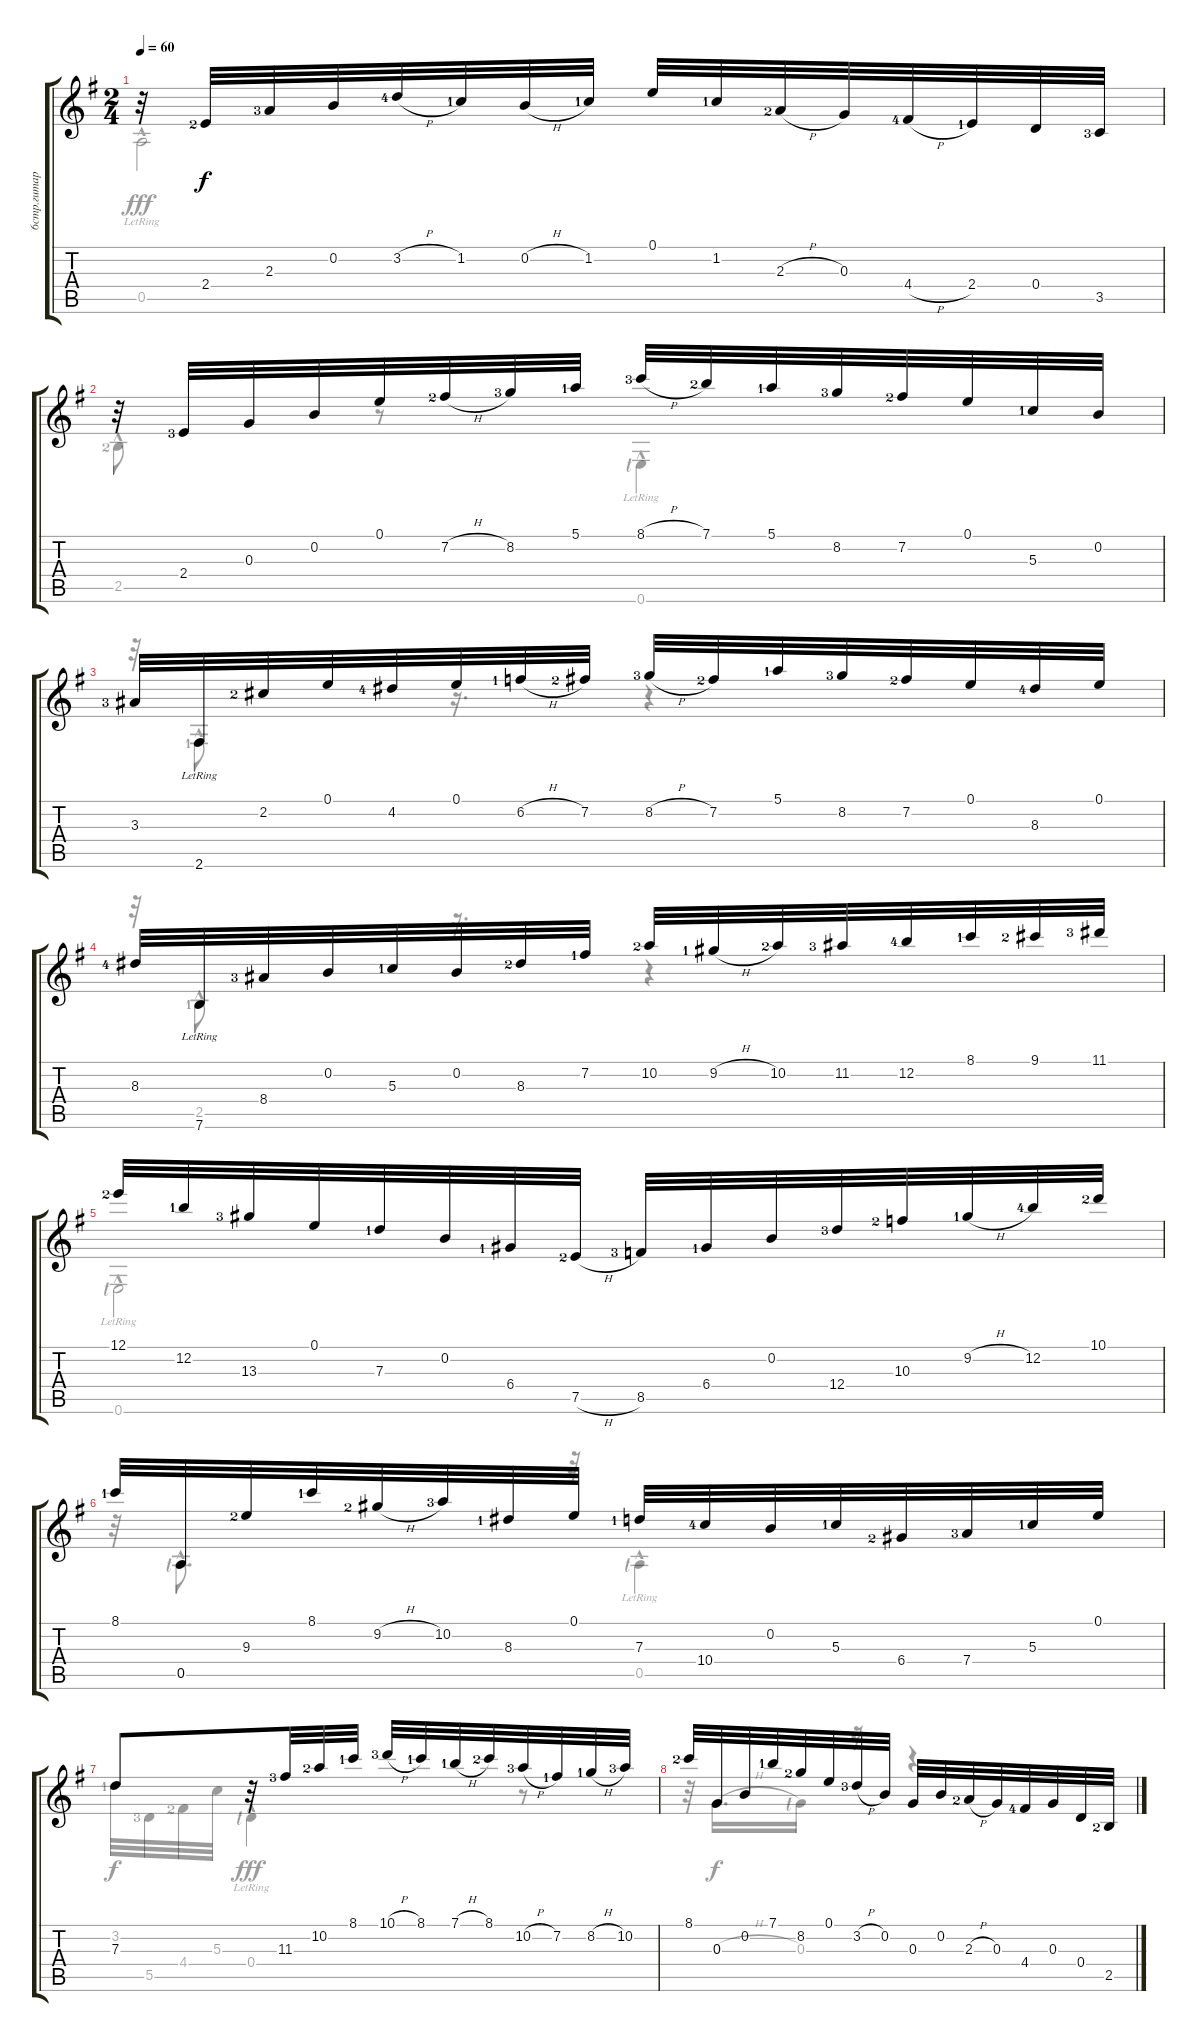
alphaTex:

\track ("6стр.гитара" "6стр.гитар") {instrument acousticguitarnylon}
\staff {score tabs}
\tuning (E4 B3 G3 D3 A2 E2) {hide}
\voice
\ts (2 4)
\tempo 60
\clef g2
\ks eminor
r.32{dy f} 2.4{lf 3}.32 2.3{lf 4}.32 0.2.32 3.2{h lf 5}.32 1.2{lf 2}.32 0.2{h}.32 1.2{lf 2}.32 0.1.32 1.2{lf 2}.32 2.3{h lf 3}.32 0.3.32 4.4{h lf 5}.32 2.4{lf 2}.32 0.4.32 3.5{lf 4}.32 |
r.32 2.4{lf 4}.32 0.3.32 0.2.32 0.1.32 7.2{h lf 3}.32 8.2{lf 4}.32 5.1{lf 2}.32 8.1{h lf 4}.32 7.1{lf 3}.32 5.1{lf 2}.32 8.2{lf 4}.32 7.2{lf 3}.32 0.1.32 5.3{lf 2}.32 0.2.32 |
3.3{lf 4}.32 2.6{lr}.32 2.2{lf 3}.32 0.1.32 4.2{lf 5}.32 0.1.32 6.2{h lf 2}.32 7.2{lf 3}.32 8.2{h lf 4}.32 7.2{lf 3}.32 5.1{lf 2}.32 8.2{lf 4}.32 7.2{lf 3}.32 0.1.32 8.3{lf 5}.32 0.1.32 |
8.3{lf 5}.32 7.6{lr}.32 8.4{lf 4}.32 0.2.32 5.3{lf 2}.32 0.2.32 8.3{lf 3}.32 7.2{lf 2}.32 10.2{lf 3}.32 9.2{h lf 2}.32 10.2{lf 3}.32 11.2{lf 4}.32 12.2{lf 5}.32 8.1{lf 2}.32 9.1{lf 3}.32 11.1{lf 4}.32 |
12.1{lf 3}.32 12.2{lf 2}.32 13.3{lf 4}.32 0.1.32 7.3{lf 2}.32 0.2.32 6.4{lf 2}.32 7.5{h lf 3}.32 8.5{lf 4}.32 6.4{lf 2}.32 0.2.32 12.4{lf 4}.32 10.3{lf 3}.32 9.2{h lf 2}.32 12.2{lf 5}.32 10.1{lf 3}.32 |
8.1{lf 2}.32 0.5.32 9.3{lf 3}.32 8.1{lf 2}.32 9.2{h lf 3}.32 10.2{lf 4}.32 8.3{lf 2}.32 0.1.32 7.3{lf 2}.32 10.4{lf 5}.32 0.2.32 5.3{lf 2}.32 6.4{lf 3}.32 7.4{lf 4}.32 5.3{lf 2}.32 0.1.32 |
7.3.8 r.32 11.3{lf 4}.32 10.2{lf 3}.32 8.1{lf 2}.32 10.1{h lf 4}.32 8.1{lf 2}.32 7.1{h lf 2}.32 8.1{lf 3}.32 10.2{h lf 4}.32 7.2{lf 2}.32 8.2{h lf 2}.32 10.2{lf 4}.32 |
8.1{lf 3}.32 0.3.32 0.2.32 7.1{lf 2}.32 8.2{lf 3}.32 0.1.32 3.2{h lf 4}.32 0.2.32 0.3.32 0.2.32 2.3{h lf 3}.32 0.3.32 4.4{lf 5}.32 0.3.32 0.4.32 2.5{lf 3}.32
\voice
\clef g2
\ottava regular
\simile none
\ks eminor
0.5{hac lr}.2{dy fff} |
2.5{hac lf 3}.8 r.8 0.6{hac lr lf 1}.4 |
r.32 2.6{hac lf 2}.8 r.16{d} r.4 |
r.32 2.5{hac lf 2}.8 r.16{d} r.4 |
0.6{hac lr lf 1}.2 |
r.32 0.5{hac lf 1}.8{d} r.32 0.5{hac lr lf 1}.4 |
3.2{lf 2}.32{dy f} 5.5{lf 4}.32 4.4{lf 3}.32 5.3.32 0.4{hac lr lf 1}.4{dy fff} r.8 |
r.32 0.3{h}.16{d dy f} 0.3{lf 1}.16 r.16 r.4
